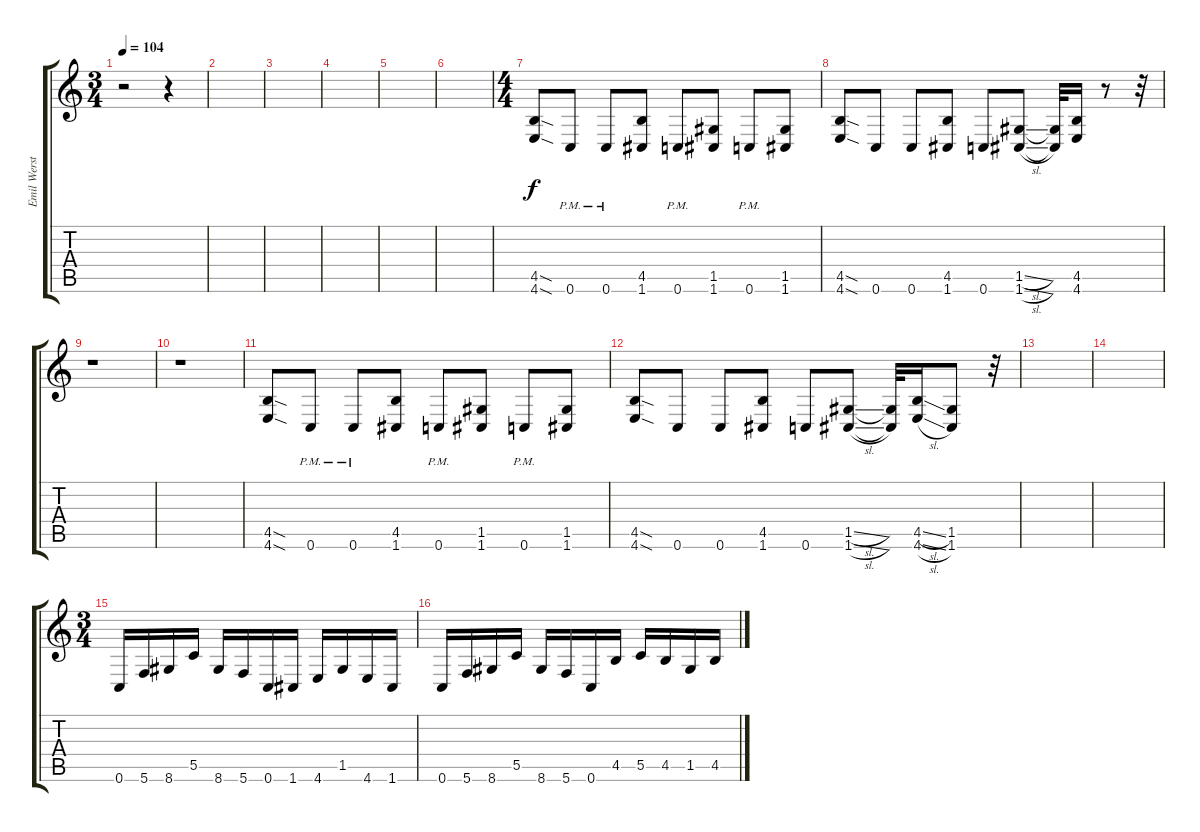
\track ("Emil Werstler" "Emil Werst") {instrument distortionguitar}
\staff {score tabs}
\tuning (D4 A3 F3 C3 G2 C2) {hide}
\ts (3 4)
\tempo 104
\clef g2
\ks c
r.2{dy f} r.4 |
|
|
|
|
|
\ts (4 4)
(4.5{sod} 4.6{sod}).8 0.6{pm}.8 0.6{pm}.8 (4.5 1.6).8 0.6{pm}.8 (1.5 1.6).8 0.6{pm}.8 (1.5 1.6).8 |
(4.5{sod} 4.6{sod}).8 0.6.8 0.6.8 (4.5 1.6).8 0.6.8 (1.5{sl} 1.6{sl}).8 (1.5{t} 1.6{t}).32 (4.5 4.6).16 r.8 r.32 |
r.1 |
r.1 |
(4.5{sod} 4.6{sod}).8 0.6{pm}.8 0.6{pm}.8 (4.5 1.6).8 0.6{pm}.8 (1.5 1.6).8 0.6{pm}.8 (1.5 1.6).8 |
(4.5{sod} 4.6{sod}).8 0.6.8 0.6.8 (4.5 1.6).8 0.6.8 (1.5{sl} 1.6{sl}).8 (1.5{t} 1.6{t}).32 (4.5{sl} 4.6{sl}).16 (1.5 1.6).8 r.32 |
|
|
\ts (3 4)
0.6.16 5.6.16 8.6.16 5.5.16 8.6.16 5.6.16 0.6.16 1.6.16 4.6.16 1.5.16 4.6.16 1.6.16 |
0.6.16 5.6.16 8.6.16 5.5.16 8.6.16 5.6.16 0.6.16 4.5.16 5.5.16 4.5.16 1.5.16 4.5.16
